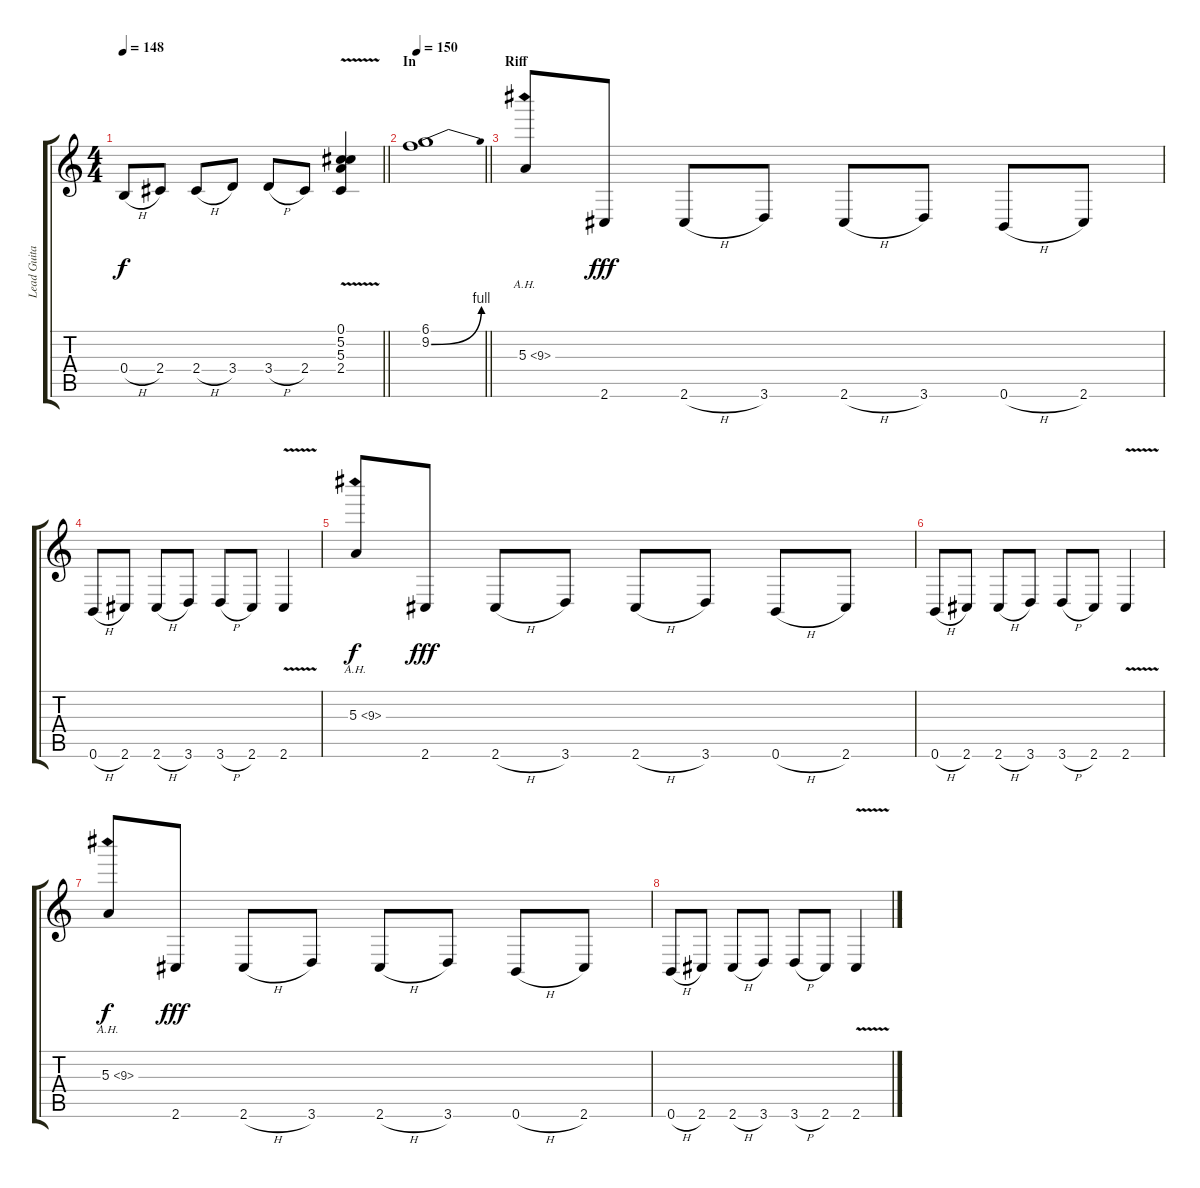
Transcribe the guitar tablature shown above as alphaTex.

\track ("Lead Guitar" "Lead Guita") {instrument distortionguitar}
\staff {score tabs}
\tuning (Db4 Ab3 E3 B2 Gb2 B1) {hide}
\ts (4 4)
\tempo 148
\clef g2
\barLineRight lightlight
\ks c
0.4{h}.8{dy f} 2.4.8 2.4{h}.8 3.4.8 3.4{h}.8 2.4.8 (0.1{t} 5.2{t} 5.3{t} 2.4{v}).4 |
\section ("" "In")
\tempo 150
\barLineRight lightlight
(6.1 9.2{be (bend 0 0 60 4)}).1{volume 16 instrument distortionguitar} |
\section ("" "Riff")
5.3{ah 4}.8 2.6.8{dy fff} 2.6{h}.8 3.6.8 2.6{h}.8 3.6.8 0.6{h}.8 2.6.8 |
0.6{h}.8 2.6.8 2.6{h}.8 3.6.8 3.6{h}.8 2.6.8 2.6{v}.4 |
5.3{ah 4}.8{dy f} 2.6.8{dy fff} 2.6{h}.8 3.6.8 2.6{h}.8 3.6.8 0.6{h}.8 2.6.8 |
0.6{h}.8 2.6.8 2.6{h}.8 3.6.8 3.6{h}.8 2.6.8 2.6{v}.4 |
5.3{ah 4}.8{dy f} 2.6.8{dy fff} 2.6{h}.8 3.6.8 2.6{h}.8 3.6.8 0.6{h}.8 2.6.8 |
0.6{h}.8 2.6.8 2.6{h}.8 3.6.8 3.6{h}.8 2.6.8 2.6{v}.4
